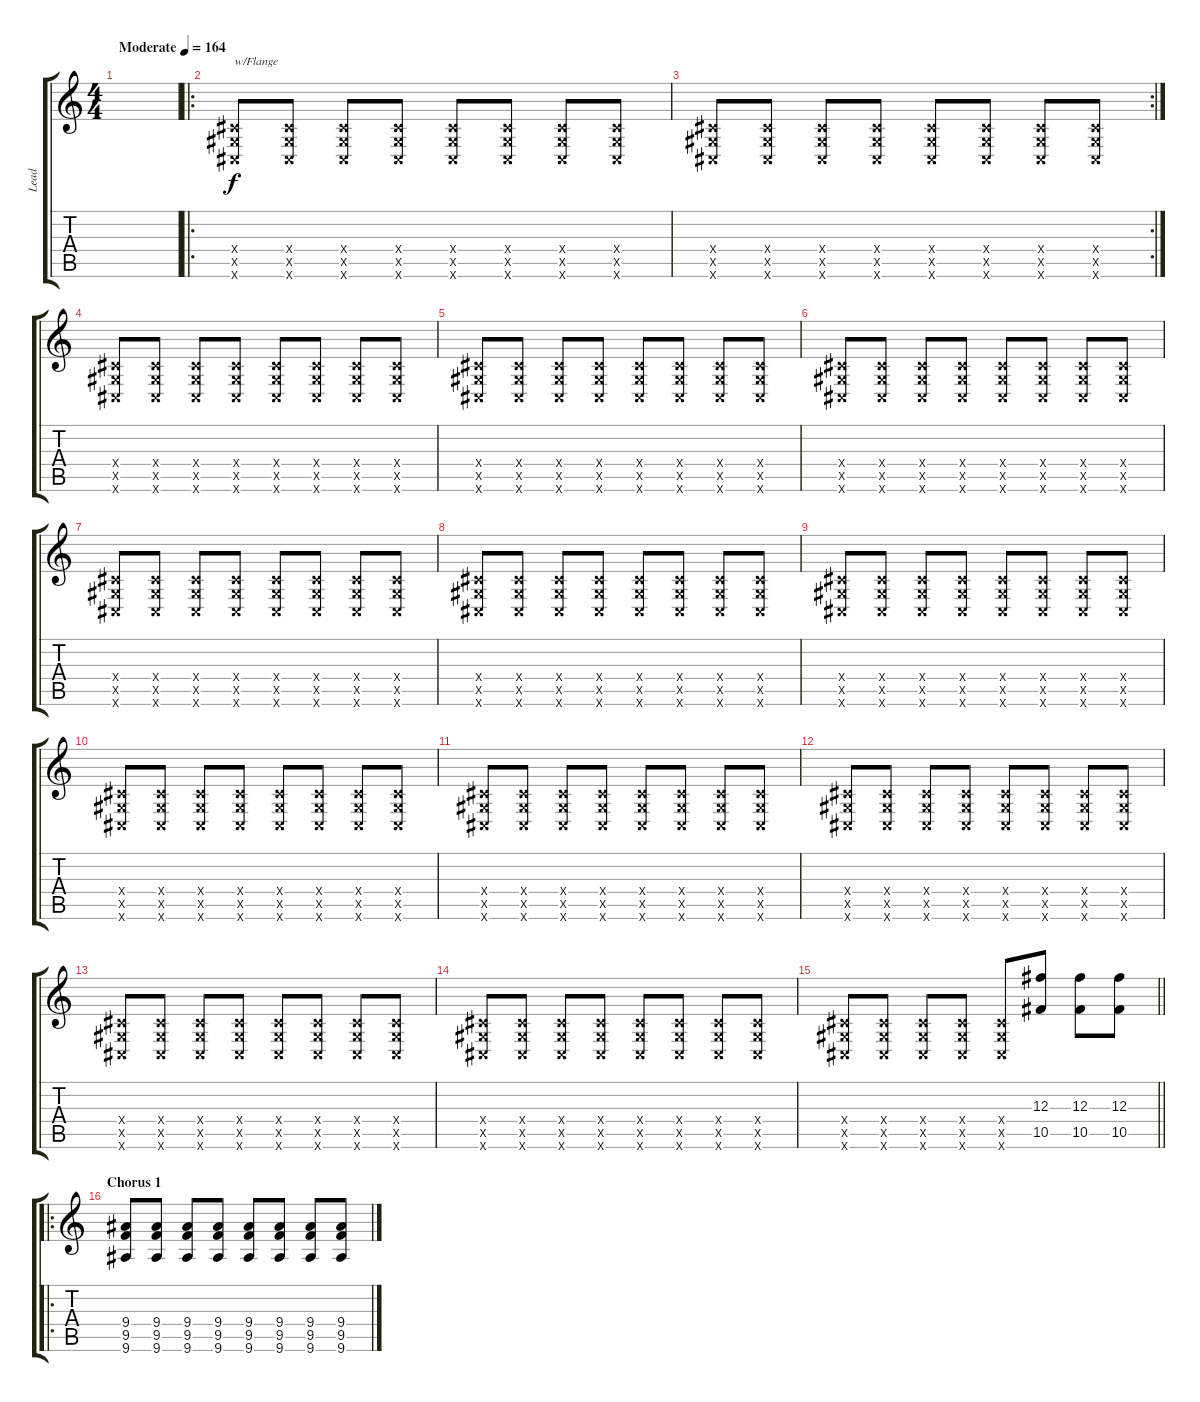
\track ("Lead" "Lead") {instrument distortionguitar}
\staff {score tabs}
\tuning (Eb4 Bb3 Gb3 Db3 Ab2 Db2) {hide}
\ts (4 4)
\tempo (164 "Moderate")
\clef g2
\ks c
|
\ro
(0.4{x} 0.5{x} 0.6{x}).8{txt "w/Flange"} (0.4{x} 0.5{x} 0.6{x}).8 (0.4{x} 0.5{x} 0.6{x}).8 (0.4{x} 0.5{x} 0.6{x}).8 (0.4{x} 0.5{x} 0.6{x}).8 (0.4{x} 0.5{x} 0.6{x}).8 (0.4{x} 0.5{x} 0.6{x}).8 (0.4{x} 0.5{x} 0.6{x}).8 |
\rc 2
(0.4{x} 0.5{x} 0.6{x}).8 (0.4{x} 0.5{x} 0.6{x}).8 (0.4{x} 0.5{x} 0.6{x}).8 (0.4{x} 0.5{x} 0.6{x}).8 (0.4{x} 0.5{x} 0.6{x}).8 (0.4{x} 0.5{x} 0.6{x}).8 (0.4{x} 0.5{x} 0.6{x}).8 (0.4{x} 0.5{x} 0.6{x}).8 |
(0.4{x} 0.5{x} 0.6{x}).8 (0.4{x} 0.5{x} 0.6{x}).8 (0.4{x} 0.5{x} 0.6{x}).8 (0.4{x} 0.5{x} 0.6{x}).8 (0.4{x} 0.5{x} 0.6{x}).8 (0.4{x} 0.5{x} 0.6{x}).8 (0.4{x} 0.5{x} 0.6{x}).8 (0.4{x} 0.5{x} 0.6{x}).8 |
(0.4{x} 0.5{x} 0.6{x}).8 (0.4{x} 0.5{x} 0.6{x}).8 (0.4{x} 0.5{x} 0.6{x}).8 (0.4{x} 0.5{x} 0.6{x}).8 (0.4{x} 0.5{x} 0.6{x}).8 (0.4{x} 0.5{x} 0.6{x}).8 (0.4{x} 0.5{x} 0.6{x}).8 (0.4{x} 0.5{x} 0.6{x}).8 |
(0.4{x} 0.5{x} 0.6{x}).8 (0.4{x} 0.5{x} 0.6{x}).8 (0.4{x} 0.5{x} 0.6{x}).8 (0.4{x} 0.5{x} 0.6{x}).8 (0.4{x} 0.5{x} 0.6{x}).8 (0.4{x} 0.5{x} 0.6{x}).8 (0.4{x} 0.5{x} 0.6{x}).8 (0.4{x} 0.5{x} 0.6{x}).8 |
(0.4{x} 0.5{x} 0.6{x}).8 (0.4{x} 0.5{x} 0.6{x}).8 (0.4{x} 0.5{x} 0.6{x}).8 (0.4{x} 0.5{x} 0.6{x}).8 (0.4{x} 0.5{x} 0.6{x}).8 (0.4{x} 0.5{x} 0.6{x}).8 (0.4{x} 0.5{x} 0.6{x}).8 (0.4{x} 0.5{x} 0.6{x}).8 |
(0.4{x} 0.5{x} 0.6{x}).8 (0.4{x} 0.5{x} 0.6{x}).8 (0.4{x} 0.5{x} 0.6{x}).8 (0.4{x} 0.5{x} 0.6{x}).8 (0.4{x} 0.5{x} 0.6{x}).8 (0.4{x} 0.5{x} 0.6{x}).8 (0.4{x} 0.5{x} 0.6{x}).8 (0.4{x} 0.5{x} 0.6{x}).8 |
(0.4{x} 0.5{x} 0.6{x}).8 (0.4{x} 0.5{x} 0.6{x}).8 (0.4{x} 0.5{x} 0.6{x}).8 (0.4{x} 0.5{x} 0.6{x}).8 (0.4{x} 0.5{x} 0.6{x}).8 (0.4{x} 0.5{x} 0.6{x}).8 (0.4{x} 0.5{x} 0.6{x}).8 (0.4{x} 0.5{x} 0.6{x}).8 |
(0.4{x} 0.5{x} 0.6{x}).8 (0.4{x} 0.5{x} 0.6{x}).8 (0.4{x} 0.5{x} 0.6{x}).8 (0.4{x} 0.5{x} 0.6{x}).8 (0.4{x} 0.5{x} 0.6{x}).8 (0.4{x} 0.5{x} 0.6{x}).8 (0.4{x} 0.5{x} 0.6{x}).8 (0.4{x} 0.5{x} 0.6{x}).8 |
(0.4{x} 0.5{x} 0.6{x}).8 (0.4{x} 0.5{x} 0.6{x}).8 (0.4{x} 0.5{x} 0.6{x}).8 (0.4{x} 0.5{x} 0.6{x}).8 (0.4{x} 0.5{x} 0.6{x}).8 (0.4{x} 0.5{x} 0.6{x}).8 (0.4{x} 0.5{x} 0.6{x}).8 (0.4{x} 0.5{x} 0.6{x}).8 |
(0.4{x} 0.5{x} 0.6{x}).8 (0.4{x} 0.5{x} 0.6{x}).8 (0.4{x} 0.5{x} 0.6{x}).8 (0.4{x} 0.5{x} 0.6{x}).8 (0.4{x} 0.5{x} 0.6{x}).8 (0.4{x} 0.5{x} 0.6{x}).8 (0.4{x} 0.5{x} 0.6{x}).8 (0.4{x} 0.5{x} 0.6{x}).8 |
(0.4{x} 0.5{x} 0.6{x}).8 (0.4{x} 0.5{x} 0.6{x}).8 (0.4{x} 0.5{x} 0.6{x}).8 (0.4{x} 0.5{x} 0.6{x}).8 (0.4{x} 0.5{x} 0.6{x}).8 (0.4{x} 0.5{x} 0.6{x}).8 (0.4{x} 0.5{x} 0.6{x}).8 (0.4{x} 0.5{x} 0.6{x}).8 |
(0.4{x} 0.5{x} 0.6{x}).8 (0.4{x} 0.5{x} 0.6{x}).8 (0.4{x} 0.5{x} 0.6{x}).8 (0.4{x} 0.5{x} 0.6{x}).8 (0.4{x} 0.5{x} 0.6{x}).8 (0.4{x} 0.5{x} 0.6{x}).8 (0.4{x} 0.5{x} 0.6{x}).8 (0.4{x} 0.5{x} 0.6{x}).8 |
\barLineRight lightlight
(0.4{x} 0.5{x} 0.6{x}).8 (0.4{x} 0.5{x} 0.6{x}).8 (0.4{x} 0.5{x} 0.6{x}).8 (0.4{x} 0.5{x} 0.6{x}).8 (0.4{x} 0.5{x} 0.6{x}).8 (12.3 10.5).8{volume 14} (12.3 10.5).8 (12.3 10.5).8 |
\ro
\section ("" "Chorus 1")
(9.4 9.5 9.6).8 (9.4 9.5 9.6).8 (9.4 9.5 9.6).8 (9.4 9.5 9.6).8 (9.4 9.5 9.6).8 (9.4 9.5 9.6).8 (9.4 9.5 9.6).8 (9.4 9.5 9.6).8
